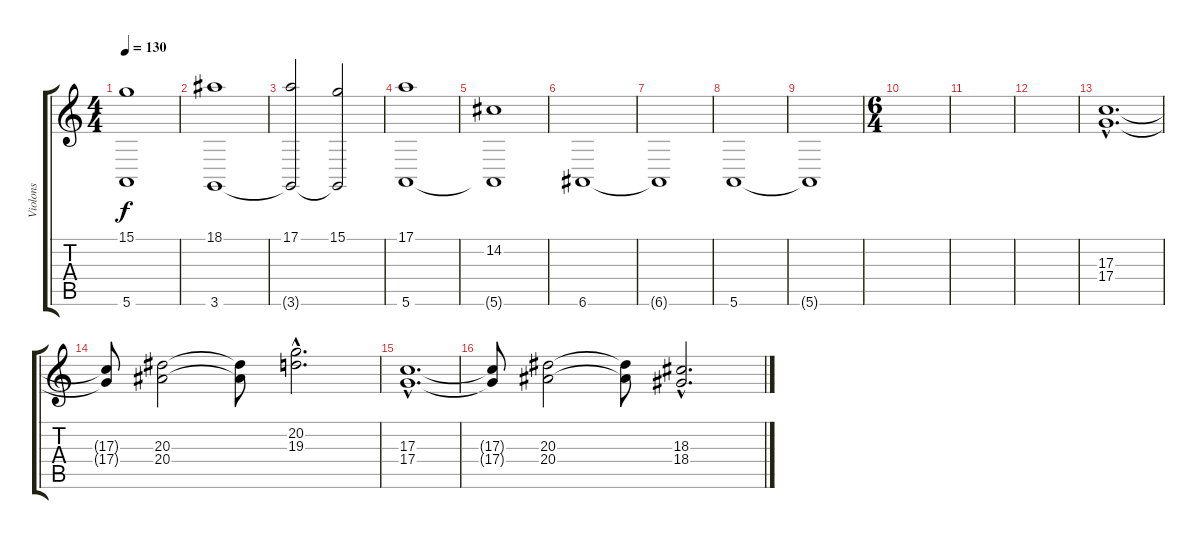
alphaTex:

\track ("Violons" "Violons") {instrument stringensemble2}
\staff {score tabs}
\tuning (E4 B3 G3 D3 A2 E2) {hide}
\ts (4 4)
\tempo 130
\clef g2
\ks c
(15.1 5.6{t}).1{dy f} |
(18.1 3.6).1 |
(17.1 3.6{t}).2 (15.1 3.6{t}).2 |
(17.1 5.6).1 |
(14.2 5.6{t}).1 |
6.6.1 |
6.6{t}.1 |
5.6.1 |
5.6{t}.1 |
\ts (6 4)
|
|
|
(17.3{hac} 17.4{hac}).1{d volume 7} |
(17.3{t} 17.4{t}).8 (20.3 20.4).2 (20.3{t} 20.4{t}).8 (20.2{hac} 19.3{hac}).2{d} |
(17.3{hac} 17.4{hac}).1{d} |
(17.3{t} 17.4{t}).8 (20.3 20.4).2 (20.3{t} 20.4{t}).8 (18.3{hac} 18.4{hac}).2{d}
